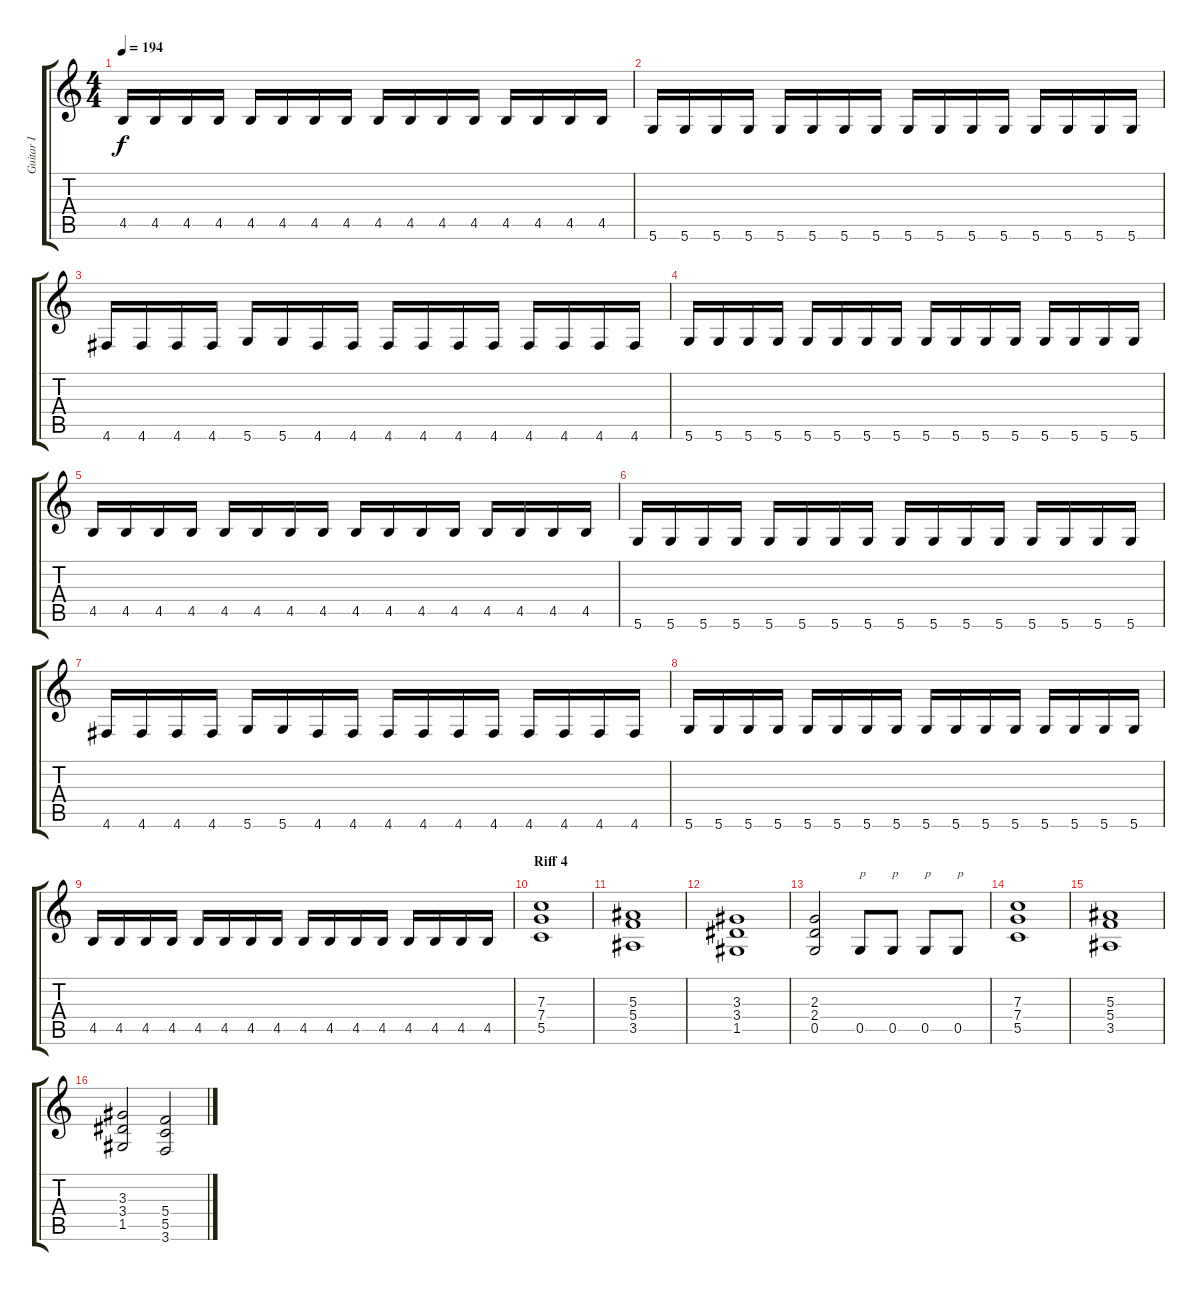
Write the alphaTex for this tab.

\track ("Guitar I" "Guitar I") {instrument distortionguitar}
\staff {score tabs}
\tuning (D4 A3 F3 C3 G2 D2) {hide}
\ts (4 4)
\tempo 194
\clef g2
\ks c
4.5.16{dy f} 4.5.16 4.5.16 4.5.16 4.5.16 4.5.16 4.5.16 4.5.16 4.5.16 4.5.16 4.5.16 4.5.16 4.5.16 4.5.16 4.5.16 4.5.16 |
5.6.16 5.6.16 5.6.16 5.6.16 5.6.16 5.6.16 5.6.16 5.6.16 5.6.16 5.6.16 5.6.16 5.6.16 5.6.16 5.6.16 5.6.16 5.6.16 |
4.6.16 4.6.16 4.6.16 4.6.16 5.6.16 5.6.16 4.6.16 4.6.16 4.6.16 4.6.16 4.6.16 4.6.16 4.6.16 4.6.16 4.6.16 4.6.16 |
5.6.16 5.6.16 5.6.16 5.6.16 5.6.16 5.6.16 5.6.16 5.6.16 5.6.16 5.6.16 5.6.16 5.6.16 5.6.16 5.6.16 5.6.16 5.6.16 |
4.5.16 4.5.16 4.5.16 4.5.16 4.5.16 4.5.16 4.5.16 4.5.16 4.5.16 4.5.16 4.5.16 4.5.16 4.5.16 4.5.16 4.5.16 4.5.16 |
5.6.16 5.6.16 5.6.16 5.6.16 5.6.16 5.6.16 5.6.16 5.6.16 5.6.16 5.6.16 5.6.16 5.6.16 5.6.16 5.6.16 5.6.16 5.6.16 |
4.6.16 4.6.16 4.6.16 4.6.16 5.6.16 5.6.16 4.6.16 4.6.16 4.6.16 4.6.16 4.6.16 4.6.16 4.6.16 4.6.16 4.6.16 4.6.16 |
5.6.16 5.6.16 5.6.16 5.6.16 5.6.16 5.6.16 5.6.16 5.6.16 5.6.16 5.6.16 5.6.16 5.6.16 5.6.16 5.6.16 5.6.16 5.6.16 |
4.5.16 4.5.16 4.5.16 4.5.16 4.5.16 4.5.16 4.5.16 4.5.16 4.5.16 4.5.16 4.5.16 4.5.16 4.5.16 4.5.16 4.5.16 4.5.16 |
\section ("" "Riff 4")
(7.3 7.4 5.5).1 |
(5.3 5.4 3.5).1 |
(3.3 3.4 1.5).1 |
(2.3 2.4 0.5).2 0.5.8{txt "p"} 0.5.8{txt "p"} 0.5.8{txt "p"} 0.5.8{txt "p"} |
(7.3 7.4 5.5).1 |
(5.3 5.4 3.5).1 |
(3.3 3.4 1.5).2 (5.4 5.5 3.6).2
